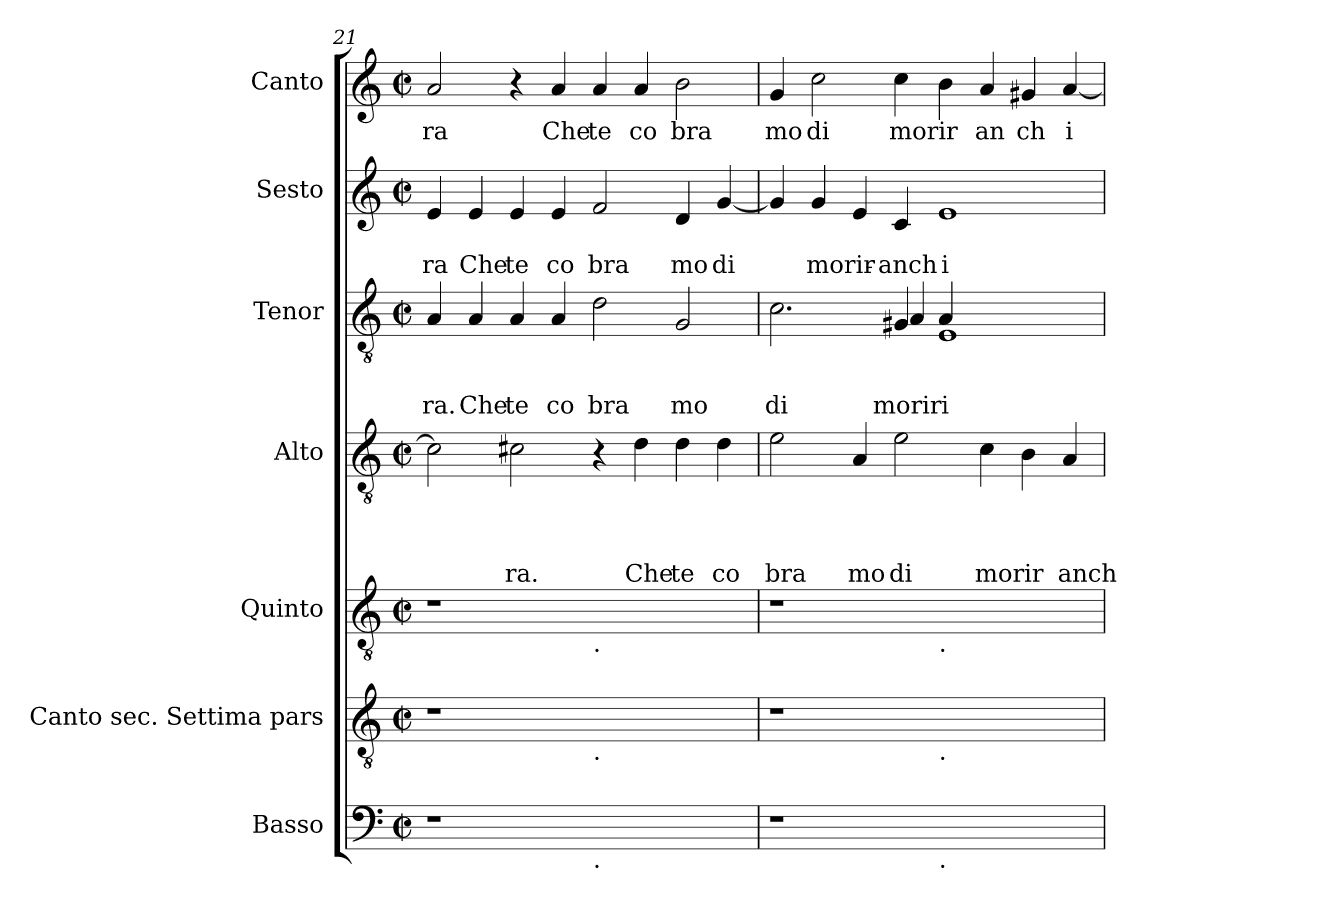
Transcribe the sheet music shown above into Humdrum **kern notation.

**kern	**kern	**kern	**kern	**text	**text	**text	**text	**kern	**text	**text	**text	**kern	**text	**text	**kern	**text
*part7	*part6	*part5	*part4	*part4	*part4	*part4	*part4	*part3	*part3	*part3	*part3	*part2	*part2	*part2	*part1	*part1
*staff7	*staff6	*staff5	*staff4	*staff4	*staff4	*staff4	*staff4	*staff3	*staff3	*staff3	*staff3	*staff2	*staff2	*staff2	*staff1	*staff1
*I"Basso	*I"Canto sec. Settima pars	*I"Quinto	*I"Alto	*	*	*	*	*I"Tenor	*	*	*	*I"Sesto	*	*	*I"Canto	*
*	*	*I'Quinto	*I'Alto	*	*	*	*	*I'Tenor	*	*	*	*I'Sesto	*	*	*I'Canto	*
*clefF4	*clefGv2	*clefGv2	*clefGv2	*	*	*	*	*clefGv2	*	*	*	*clefG2	*	*	*clefG2	*
*k[]	*k[]	*k[]	*k[]	*	*	*	*	*k[]	*	*	*	*k[]	*	*	*k[]	*
*C:	*C:	*C:	*C:	*	*	*	*	*C:	*	*	*	*C:	*	*	*C:	*
*M2/2	*M2/2	*M2/2	*M2/2	*	*	*	*	*M2/2	*	*	*	*M2/2	*	*	*M2/2	*
*met(c|)	*met(c|)	*met(c|)	*met(c|)	*	*	*	*	*met(c|)	*	*	*	*met(c|)	*	*	*met(c|)	*
=21	=21	=21	=21	=21	=21	=21	=21	=21	=21	=21	=21	=21	=21	=21	=21	=21
!	!	!	!	!	!	!	!	!	!	!	!LO:LY:b	!	!	!LO:LY:b	!	!LO:LY:b
1r	1r	1r	2c#\]	.	.	.	.	4A/	.	.	ra.	4e/	.	ra	2a/	ra
!	!	!	!	!	!	!	!	!	!	!	!LO:LY:b	!	!	!LO:LY:b	!	!
.	.	.	.	.	.	.	.	4A/	.	.	Che	4e/	.	Che	.	.
!	!	!	!	!	!	!	!LO:LY:b	!	!	!	!LO:LY:b	!	!	!LO:LY:b	!	!
.	.	.	2c#X\	.	.	.	ra.	4A/	.	.	te	4e/	.	te	4r	.
!	!	!	!	!	!	!	!	!	!	!	!LO:LY:b	!	!	!LO:LY:b	!	!LO:LY:b
.	.	.	.	.	.	.	.	4A/	.	.	co	4e/	.	co	4a/	Che
!	!	!LO:TX:b:t=.	!	!	!	!	!	!	!	!	!	!	!	!	!	!
!	!LO:TX:b:t=.	!	!	!	!	!	!	!	!	!	!	!	!	!	!	!
!LO:TX:b:t=.	!	!	!	!	!	!	!	!	!	!	!	!	!	!	!	!
!	!	!	!	!	!	!	!	!	!	!	!LO:LY:b	!	!	!LO:LY:b	!	!LO:LY:b
1ryy	1ryy	1ryy	4r	.	.	.	.	2d\	.	.	bra	2f/	.	bra	4a/	te
!	!	!	!	!	!	!	!LO:LY:b	!	!	!	!	!	!	!	!	!LO:LY:b
.	.	.	4d\	.	.	.	Che	.	.	.	.	.	.	.	4a/	co
!	!	!	!	!	!	!	!LO:LY:b	!	!	!	!LO:LY:b	!	!	!LO:LY:b	!	!LO:LY:b
.	.	.	4d\	.	.	.	te	2G/	.	.	mo	4d/	.	mo	2b\	bra
!	!	!	!	!	!	!	!LO:LY:b	!	!	!	!	!	!	!LO:LY:b	!	!
.	.	.	4d\	.	.	.	co	.	.	.	.	[>4g/	.	di	.	.
!!LO:PB:g=z
=22	=22	=22	=22	=22	=22	=22	=22	=22	=22	=22	=22	=22	=22	=22	=22	=22
!	!	!	!	!	!	!	!LO:LY:b	!	!	!	!LO:LY:b	!	!	!	!	!LO:LY:b
*	*	*	*	*	*	*	*	*^	*	*	*	*	*	*	*	*
1r	1r	1r	2e\	.	.	.	bra	2.c\	2.ryy	.	.	di	4g/]	.	.	4g/	mo
!	!	!	!	!	!	!	!	!	!	!	!	!	!	!	!LO:LY:b	!	!LO:LY:b
.	.	.	.	.	.	.	.	.	.	.	.	.	4g/	.	morir-	2cc\	di
!	!	!	!	!	!	!	!LO:LY:b	!	!	!	!	!	!	!	!	!	!
.	.	.	4A/	.	.	.	mo	.	.	.	.	.	4e/	.	.	.	.
!	!	!	!	!	!	!	!LO:LY:b	!	!	!	!	!LO:LY:b	!	!	!LO:LY:b	!	!LO:LY:b
.	.	.	2e\	.	.	.	di	4G#X/	4A/	.	.	morir	4c/	.	-anch	4cc\	morir
!	!	!LO:TX:b:t=.	!	!	!	!	!	!	!	!	!	!	!	!	!	!	!
!	!LO:TX:b:t=.	!	!	!	!	!	!	!	!	!	!	!	!	!	!	!	!
!LO:TX:b:t=.	!	!	!	!	!	!	!	!	!	!	!	!	!	!	!	!	!
!	!	!	!	!	!	!	!	!	!	!	!	!LO:LY:b	!	!	!	!	!
!	!	!	!	!	!	!	!	!	!	!	!	!LO:LY:b	!	!	!LO:LY:b	!	!
1ryy	1ryy	1ryy	.	.	.	.	.	4A/	1E	.	.	i	1e	.	i	4b\	.
!	!	!	!	!	!	!	!LO:LY:b	!	!	!	!	!	!	!	!	!	!LO:LY:b
.	.	.	4c\	.	.	.	morir	2.ryy	.	.	.	.	.	.	.	4a/	an
!	!	!	!	!	!	!	!	!	!	!	!	!	!	!	!	!	!LO:LY:b
.	.	.	4B\	.	.	.	.	.	.	.	.	.	.	.	.	4g#X/	ch
!	!	!	!	!	!	!	!LO:LY:b	!	!	!	!	!	!	!	!	!	!LO:LY:b:rj
.	.	.	4A/	.	.	.	anch	.	.	.	.	.	.	.	.	[<4a/	i
*	*	*	*	*	*	*	*	*v	*v	*	*	*	*	*	*	*	*
=	=	=	=	=	=	=	=	=	=	=	=	=	=	=	=	=
*-	*-	*-	*-	*-	*-	*-	*-	*-	*-	*-	*-	*-	*-	*-	*-	*-
